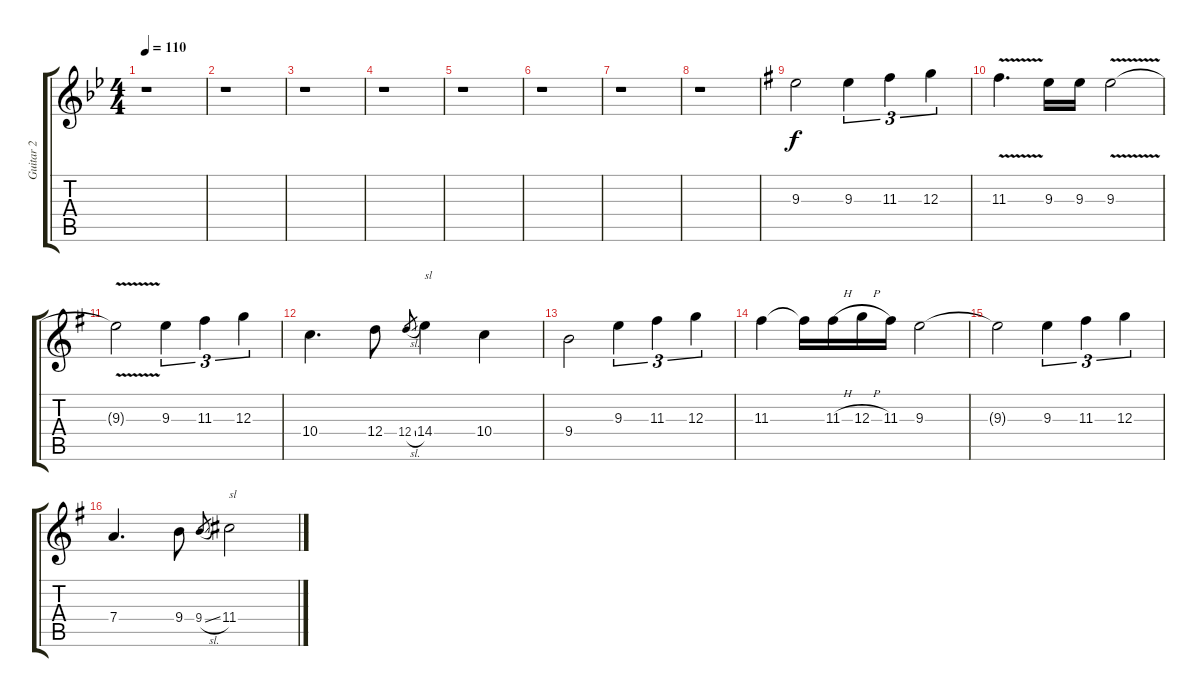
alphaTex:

\track ("Guitar 2" "Guitar 2") {instrument distortionguitar}
\staff {score tabs}
\tuning (E4 B3 G3 D3 A2 E2) {hide}
\ts (4 4)
\tempo 110
\clef g2
\ks bb
r.1{dy f} |
r.1 |
r.1 |
r.1 |
r.1 |
r.1 |
r.1 |
r.1 |
\ks g
9.3.2 9.3.4{tu (3 2)} 11.3.4{tu (3 2)} 12.3.4{tu (3 2)} |
11.3{v}.4{d} 9.3.16 9.3.16 9.3{v}.2 |
9.3{t}.2 9.3.4{tu (3 2)} 11.3.4{tu (3 2)} 12.3.4{tu (3 2)} |
10.4.4{d} 12.4.8 12.4{sl}.8{gr} 14.4.4{txt "sl"} 10.4.4 |
9.4.2 9.3.4{tu (3 2)} 11.3.4{tu (3 2)} 12.3.4{tu (3 2)} |
11.3.4 11.3{t}.16 11.3{h}.16 12.3{h}.16 11.3.16 9.3.2 |
9.3{t}.2 9.3.4{tu (3 2)} 11.3.4{tu (3 2)} 12.3.4{tu (3 2)} |
7.4.4{d} 9.4.8 9.4{sl}.8{gr} 11.4.2{txt "sl"}
